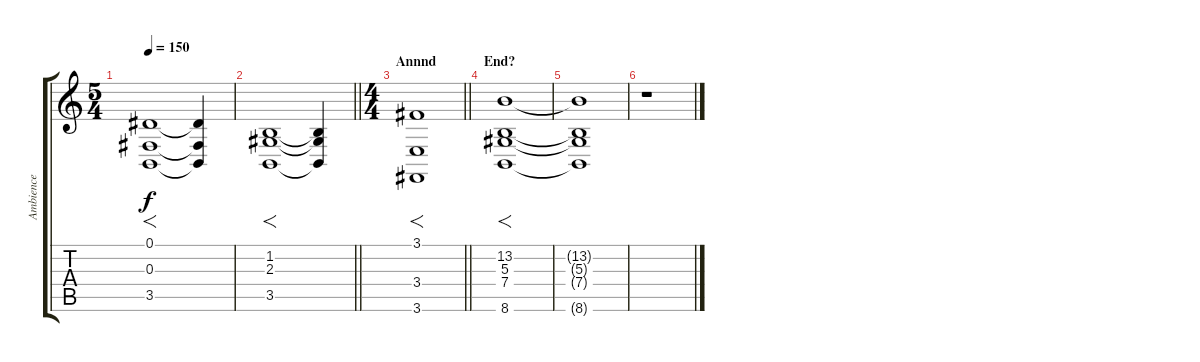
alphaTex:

\track ("Ambience" "Ambience") {instrument pad1newage}
\staff {score tabs}
\tuning (Eb4 Bb3 Gb3 Db3 Ab2 Eb2) {hide}
\ts (5 4)
\tempo 150
\clef g2
\ks c
(0.1 0.3 3.5).1{f dy f} (0.1{t} 0.3{t} 3.5{t}).4 |
\barLineRight lightlight
(1.2 2.3 3.5).1{f} (1.2{t} 2.3{t} 3.5{t}).4 |
\ts (4 4)
\section ("" "Annnd")
\barLineRight lightlight
(3.1 3.4 3.6).1{f} |
\section ("" "End?")
(13.2 5.3 7.4 8.6).1{f} |
(13.2{t} 5.3{t} 7.4{t} 8.6{t}).1 |
r.1
